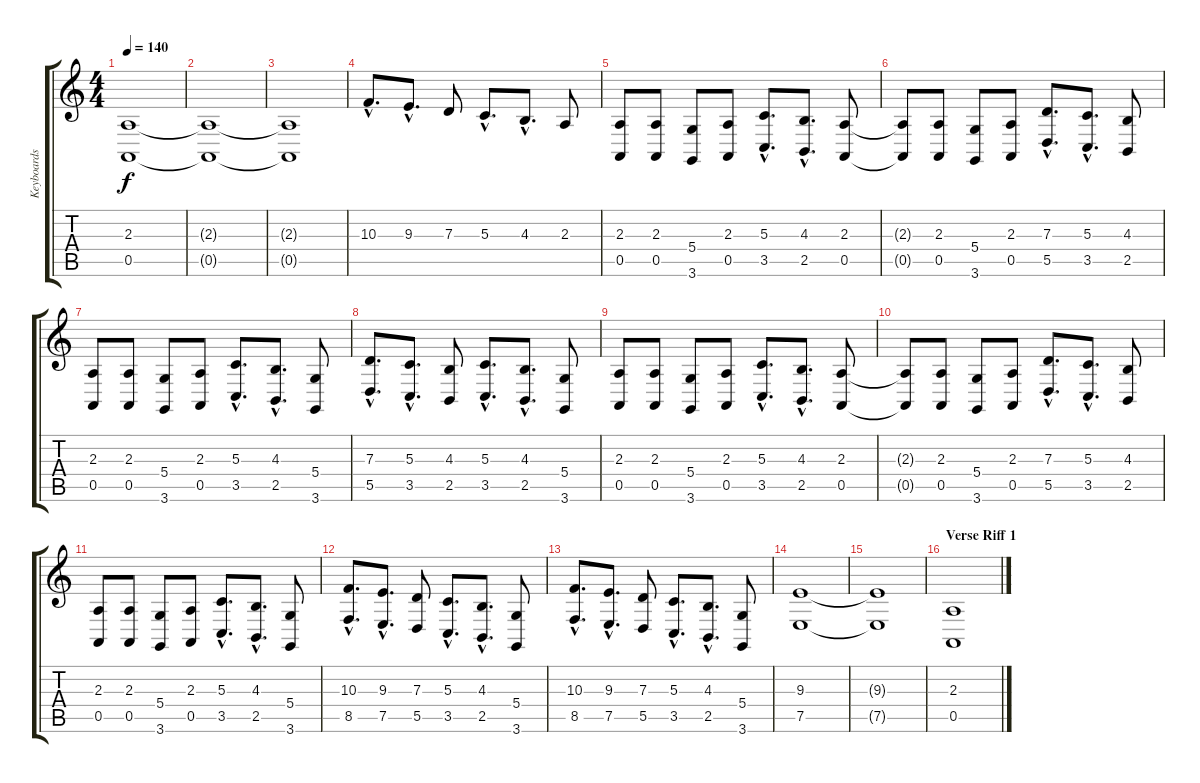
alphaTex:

\track ("Keyboards 1" "Keyboards ") {instrument stringensemble1}
\staff {score tabs}
\tuning (E4 B3 G3 D3 A2 E2) {hide}
\ts (4 4)
\tempo 140
\clef g2
\ks c
(2.3 0.5).1{dy f volume 11} |
(2.3{t} 0.5{t}).1 |
(2.3{t} 0.5{t}).1 |
10.3{hac}.8{d} 9.3{hac}.8{d} 7.3.8 5.3{hac}.8{d} 4.3{hac}.8{d} 2.3.8 |
(2.3 0.5).8 (2.3 0.5).8 (5.4 3.6).8 (2.3 0.5).8 (5.3{hac} 3.5{hac}).8{d} (4.3{hac} 2.5{hac}).8{d} (2.3 0.5).8 |
(2.3{t} 0.5{t}).8 (2.3 0.5).8 (5.4 3.6).8 (2.3 0.5).8 (7.3{hac} 5.5{hac}).8{d} (5.3{hac} 3.5{hac}).8{d} (4.3 2.5).8 |
(2.3 0.5).8 (2.3 0.5).8 (5.4 3.6).8 (2.3 0.5).8 (5.3{hac} 3.5{hac}).8{d} (4.3{hac} 2.5{hac}).8{d} (5.4 3.6).8 |
(7.3{hac} 5.5{hac}).8{d} (5.3{hac} 3.5{hac}).8{d} (4.3 2.5).8 (5.3{hac} 3.5{hac}).8{d} (4.3{hac} 2.5{hac}).8{d} (5.4 3.6).8 |
(2.3 0.5).8 (2.3 0.5).8 (5.4 3.6).8 (2.3 0.5).8 (5.3{hac} 3.5{hac}).8{d} (4.3{hac} 2.5{hac}).8{d} (2.3 0.5).8 |
(2.3{t} 0.5{t}).8 (2.3 0.5).8 (5.4 3.6).8 (2.3 0.5).8 (7.3{hac} 5.5{hac}).8{d} (5.3{hac} 3.5{hac}).8{d} (4.3 2.5).8 |
(2.3 0.5).8 (2.3 0.5).8 (5.4 3.6).8 (2.3 0.5).8 (5.3{hac} 3.5{hac}).8{d} (4.3{hac} 2.5{hac}).8{d} (5.4 3.6).8 |
(10.3{hac} 8.5{hac}).8{d} (9.3{hac} 7.5{hac}).8{d} (7.3 5.5).8 (5.3{hac} 3.5{hac}).8{d} (4.3{hac} 2.5{hac}).8{d} (5.4 3.6).8 |
(10.3{hac} 8.5{hac}).8{d} (9.3{hac} 7.5{hac}).8{d} (7.3 5.5).8 (5.3{hac} 3.5{hac}).8{d} (4.3{hac} 2.5{hac}).8{d} (5.4 3.6).8 |
(9.3 7.5).1 |
(9.3{t} 7.5{t}).1 |
\section ("" "Verse Riff 1")
(2.3 0.5).1
